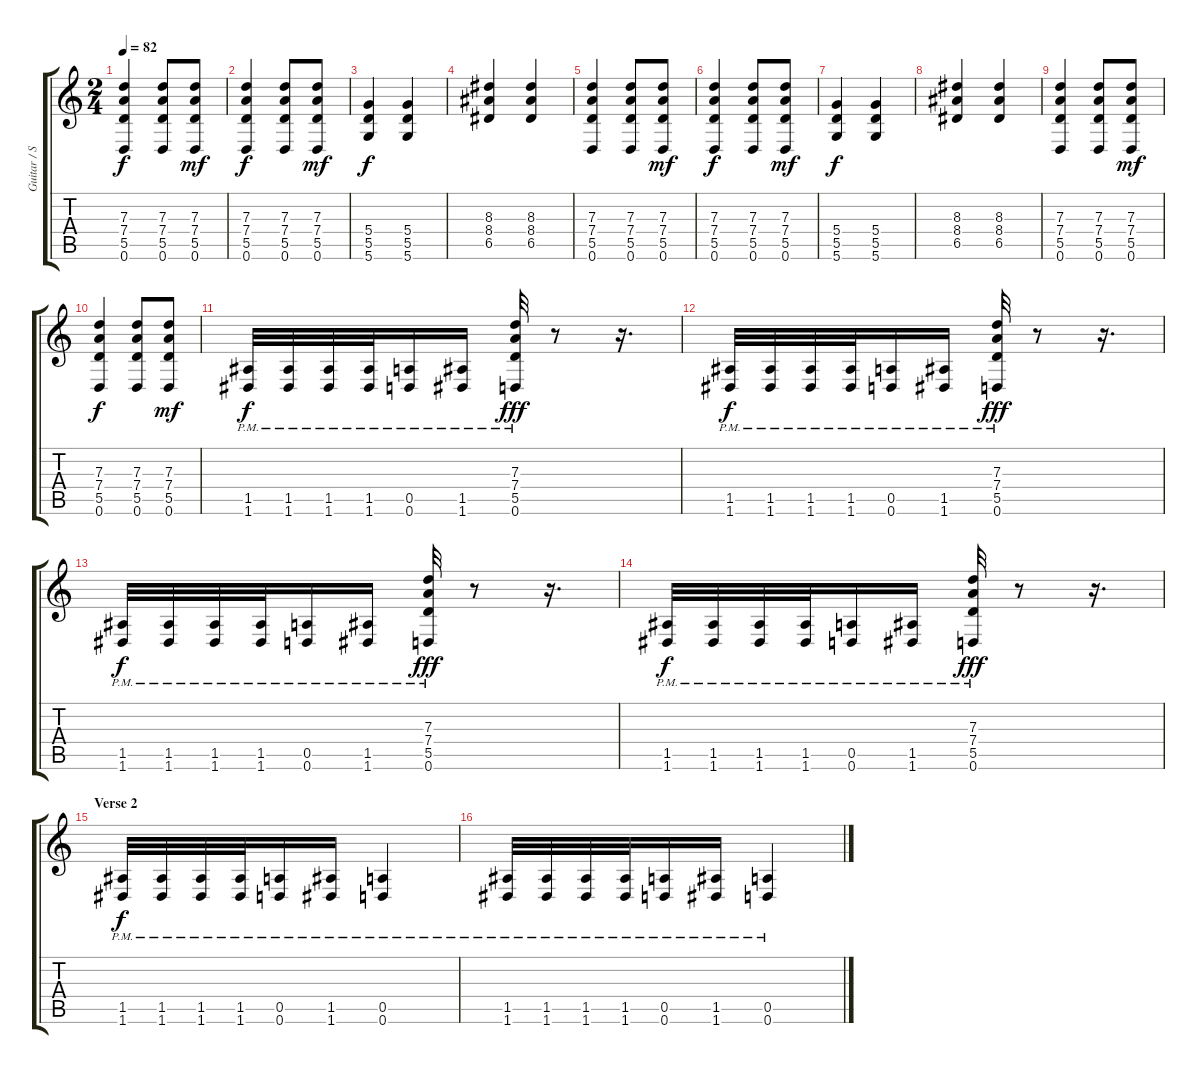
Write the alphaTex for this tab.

\track ("Guitar / Steph Carpenter" "Guitar / S") {instrument distortionguitar}
\staff {score tabs}
\tuning (E4 B3 G3 D3 A2 D2) {hide}
\ts (2 4)
\tempo 82
\clef g2
\ks c
(7.3 7.4 5.5 0.6).4{dy f} (7.3 7.4 5.5 0.6).8 (7.3 7.4 5.5 0.6).8{dy mf} |
(7.3 7.4 5.5 0.6).4{dy f} (7.3 7.4 5.5 0.6).8 (7.3 7.4 5.5 0.6).8{dy mf} |
(5.4 5.5 5.6).4{dy f} (5.4 5.5 5.6).4 |
(8.3 8.4 6.5).4 (8.3 8.4 6.5).4 |
(7.3 7.4 5.5 0.6).4 (7.3 7.4 5.5 0.6).8 (7.3 7.4 5.5 0.6).8{dy mf} |
(7.3 7.4 5.5 0.6).4{dy f} (7.3 7.4 5.5 0.6).8 (7.3 7.4 5.5 0.6).8{dy mf} |
(5.4 5.5 5.6).4{dy f} (5.4 5.5 5.6).4 |
(8.3 8.4 6.5).4 (8.3 8.4 6.5).4 |
(7.3 7.4 5.5 0.6).4 (7.3 7.4 5.5 0.6).8 (7.3 7.4 5.5 0.6).8{dy mf} |
(7.3 7.4 5.5 0.6).4{dy f} (7.3 7.4 5.5 0.6).8 (7.3 7.4 5.5 0.6).8{dy mf} |
(1.5{pm} 1.6{pm}).32{dy f volume 16 instrument overdrivenguitar} (1.5{pm} 1.6{pm}).32 (1.5{pm} 1.6{pm}).32 (1.5{pm} 1.6{pm}).32 (0.5{pm} 0.6{pm}).16 (1.5{pm} 1.6{pm}).16 (7.3{pm} 7.4 5.5 0.6{pm}).32{dy fff instrument distortionguitar} r.8 r.16{d} |
(1.5{pm} 1.6{pm}).32{dy f instrument overdrivenguitar} (1.5{pm} 1.6{pm}).32 (1.5{pm} 1.6{pm}).32 (1.5{pm} 1.6{pm}).32 (0.5{pm} 0.6{pm}).16 (1.5{pm} 1.6{pm}).16 (7.3{pm} 7.4{pm} 5.5{pm} 0.6{pm}).32{dy fff instrument distortionguitar} r.8 r.16{d} |
(1.5{pm} 1.6{pm}).32{dy f instrument overdrivenguitar} (1.5{pm} 1.6{pm}).32 (1.5{pm} 1.6{pm}).32 (1.5{pm} 1.6{pm}).32 (0.5{pm} 0.6{pm}).16 (1.5{pm} 1.6{pm}).16 (7.3{pm} 7.4{pm} 5.5{pm} 0.6{pm}).32{dy fff instrument distortionguitar} r.8 r.16{d} |
(1.5{pm} 1.6{pm}).32{dy f instrument overdrivenguitar} (1.5{pm} 1.6{pm}).32 (1.5{pm} 1.6{pm}).32 (1.5{pm} 1.6{pm}).32 (0.5{pm} 0.6{pm}).16 (1.5{pm} 1.6{pm}).16 (7.3{pm} 7.4{pm} 5.5{pm} 0.6{pm}).32{dy fff instrument distortionguitar} r.8 r.16{d} |
\section ("" "Verse 2")
(1.5{pm} 1.6{pm}).32{dy f volume 16 instrument overdrivenguitar} (1.5{pm} 1.6{pm}).32 (1.5{pm} 1.6{pm}).32 (1.5{pm} 1.6{pm}).32 (0.5{pm} 0.6{pm}).16 (1.5{pm} 1.6{pm}).16 (0.5{pm} 0.6{pm}).4 |
(1.5{pm} 1.6{pm}).32 (1.5{pm} 1.6{pm}).32 (1.5{pm} 1.6{pm}).32 (1.5{pm} 1.6{pm}).32 (0.5{pm} 0.6{pm}).16 (1.5{pm} 1.6{pm}).16 (0.5{pm} 0.6{pm}).4
